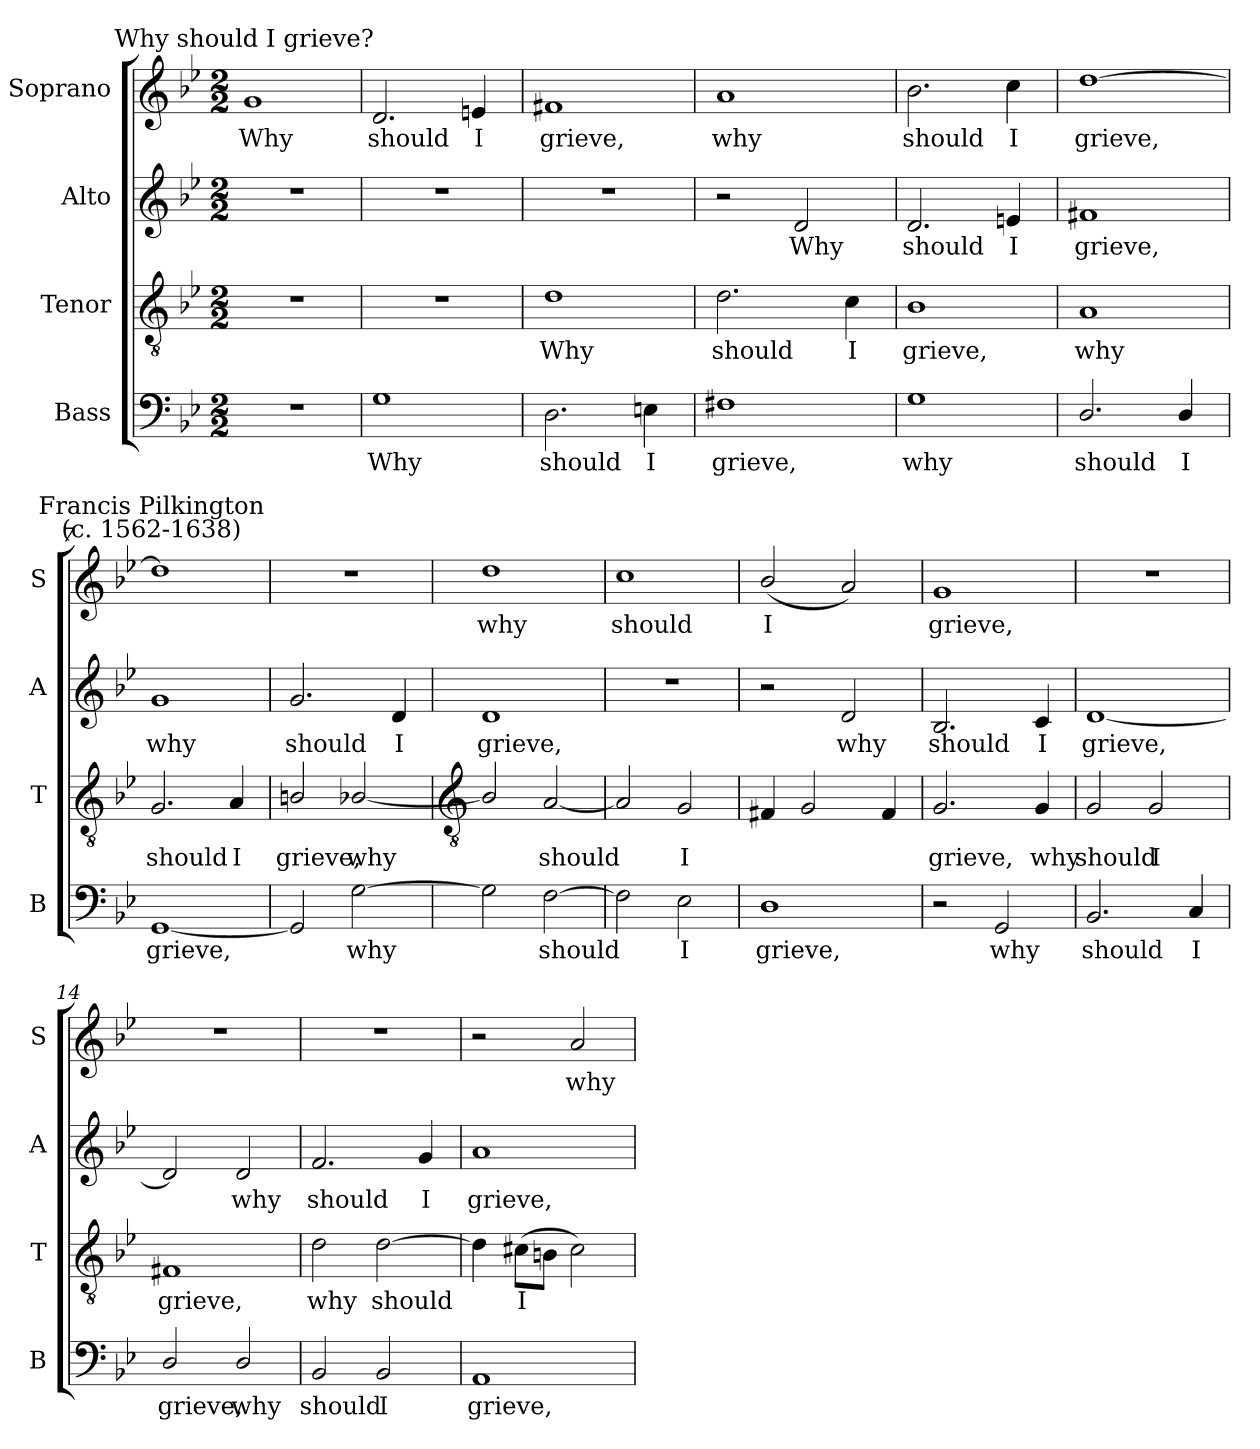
**kern	**text	**kern	**text	**kern	**text	**kern	**text
*part4	*part4	*part3	*part3	*part2	*part2	*part1	*part1
*staff4	*staff4	*staff3	*staff3	*staff2	*staff2	*staff1	*staff1
*I"Bass	*	*I"Tenor	*	*I"Alto	*	*I"Soprano	*
*I'B	*	*I'T	*	*I'A	*	*I'S	*
*clefF4	*	*clefGv2	*	*clefG2	*	*clefG2	*
*k[b-e-]	*	*k[b-e-]	*	*k[b-e-]	*	*k[b-e-]	*
*B-:	*	*B-:	*	*B-:	*	*B-:	*
*M2/2	*	*M2/2	*	*M2/2	*	*M2/2	*
=1	=1	=1	=1	=1	=1	=1	=1
!	!	!	!	!	!	!LO:TX:a:cj:t=Why should I grieve?	!
!	!	!	!	!	!	!	!LO:LY:b
1r	.	1r	.	1r	.	1g	Why
=2	=2	=2	=2	=2	=2	=2	=2
!	!LO:LY:b	!	!	!	!	!	!LO:LY:b
1G	Why	1r	.	1r	.	2.d	should
!	!	!	!	!	!	!	!LO:LY:b
.	.	.	.	.	.	4en	I
=3	=3	=3	=3	=3	=3	=3	=3
!	!LO:LY:b	!	!LO:LY:b	!	!	!	!LO:LY:b
2.D	should	1d	Why	1r	.	1f#X	grieve,
!	!LO:LY:b	!	!	!	!	!	!
4En	I	.	.	.	.	.	.
=4	=4	=4	=4	=4	=4	=4	=4
!	!LO:LY:b	!	!LO:LY:b	!	!	!	!LO:LY:b
1F#X	grieve,	2.d	should	2r	.	1a	why
!	!	!	!	!	!LO:LY:b	!	!
.	.	.	.	2d	Why	.	.
!	!	!	!LO:LY:b	!	!	!	!
.	.	4c	I	.	.	.	.
=5	=5	=5	=5	=5	=5	=5	=5
!	!LO:LY:b	!	!LO:LY:b	!	!LO:LY:b	!	!LO:LY:b
1G	why	1B-	grieve,	2.d	should	2.b-	should
!	!	!	!	!	!LO:LY:b	!	!LO:LY:b
.	.	.	.	4en	I	4cc	I
=6	=6	=6	=6	=6	=6	=6	=6
!	!LO:LY:b	!	!LO:LY:b	!	!LO:LY:b	!	!LO:LY:b
2.D/	should	1A	why	1f#X	grieve,	[1dd	grieve,
!	!LO:LY:b	!	!	!	!	!	!
4D/	I	.	.	.	.	.	.
=7	=7	=7	=7	=7	=7	=7	=7
!	!	!	!	!	!	!LO:TX:a:cj:t=Francis Pilkington\n(c. 1562-1638)	!
!	!LO:LY:b	!	!LO:LY:b	!	!LO:LY:b	!	!
[1GG	grieve,	2.G	should	1g	why	1dd]	.
!	!	!	!LO:LY:b	!	!	!	!
.	.	4A	I	.	.	.	.
=8	=8	=8	=8	=8	=8	=8	=8
!	!	!	!LO:LY:b	!	!LO:LY:b	!	!
2GG]	.	2Bn/	grieve,	2.g	should	1r	.
!	!LO:LY:b	!	!LO:LY:b	!	!	!	!
[2G	why	[2B-X/	why	.	.	.	.
!	!	!	!	!	!LO:LY:b	!	!
.	.	.	.	4d	I	.	.
!!LO:LB:g=z
=9	=9	=9	=9	=9	=9	=9	=9
*	*	*clefGv2	*	*	*	*	*
!	!	!	!	!	!LO:LY:b	!	!LO:LY:b
2G]	.	2B-/]	.	1d	grieve,	1dd	why
!	!LO:LY:b	!	!LO:LY:b	!	!	!	!
[2F	should	[2A	should	.	.	.	.
=10	=10	=10	=10	=10	=10	=10	=10
!	!	!	!	!	!	!	!LO:LY:b
2F]	.	2A]	.	1r	.	1cc	should
!	!LO:LY:b	!	!LO:LY:b	!	!	!	!
2E-	I	2G	I	.	.	.	.
=11	=11	=11	=11	=11	=11	=11	=11
!	!LO:LY:b	!	!	!	!	!	!LO:LY:b
1D	grieve,	4F#X	.	2r	.	(<2b-/	I
.	.	2G	.	.	.	.	.
!	!	!	!	!	!LO:LY:b	!	!
.	.	.	.	2d	why	2a)	.
.	.	4F#	.	.	.	.	.
=12	=12	=12	=12	=12	=12	=12	=12
!	!	!	!LO:LY:b	!	!LO:LY:b	!	!LO:LY:b
2r	.	2.G	grieve,	2.B-	should	1g	grieve,
!	!LO:LY:b	!	!	!	!	!	!
2GG	why	.	.	.	.	.	.
!	!	!	!LO:LY:b	!	!LO:LY:b	!	!
.	.	4G	why	4c	I	.	.
=13	=13	=13	=13	=13	=13	=13	=13
!	!LO:LY:b	!	!LO:LY:b	!	!LO:LY:b	!	!
2.BB-	should	2G	should	[1d	grieve,	1r	.
!	!	!	!LO:LY:b	!	!	!	!
.	.	2G	I	.	.	.	.
!	!LO:LY:b	!	!	!	!	!	!
4C	I	.	.	.	.	.	.
=14	=14	=14	=14	=14	=14	=14	=14
!	!LO:LY:b	!	!LO:LY:b	!	!	!	!
2D/	grieve,	1F#X	grieve,	2d]	.	1r	.
!	!LO:LY:b	!	!	!	!LO:LY:b	!	!
2D/	why	.	.	2d	why	.	.
=15	=15	=15	=15	=15	=15	=15	=15
!	!LO:LY:b	!	!LO:LY:b	!	!LO:LY:b	!	!
2BB-	should	2d	why	2.f	should	1r	.
!	!LO:LY:b	!	!LO:LY:b	!	!	!	!
2BB-	I	[2d	should	.	.	.	.
!	!	!	!	!	!LO:LY:b	!	!
.	.	.	.	4g	I	.	.
=16	=16	=16	=16	=16	=16	=16	=16
!	!LO:LY:b	!	!	!	!LO:LY:b	!	!
1AA	grieve,	4d]	.	1a	grieve,	2r	.
!	!	!	!LO:LY:b	!	!	!	!
.	.	(>8c#XL	I	.	.	.	.
.	.	8BnJ	.	.	.	.	.
!	!	!	!	!	!	!	!LO:LY:b
.	.	2c#)	.	.	.	2a	why
=	=	=	=	=	=	=	=
*-	*-	*-	*-	*-	*-	*-	*-
